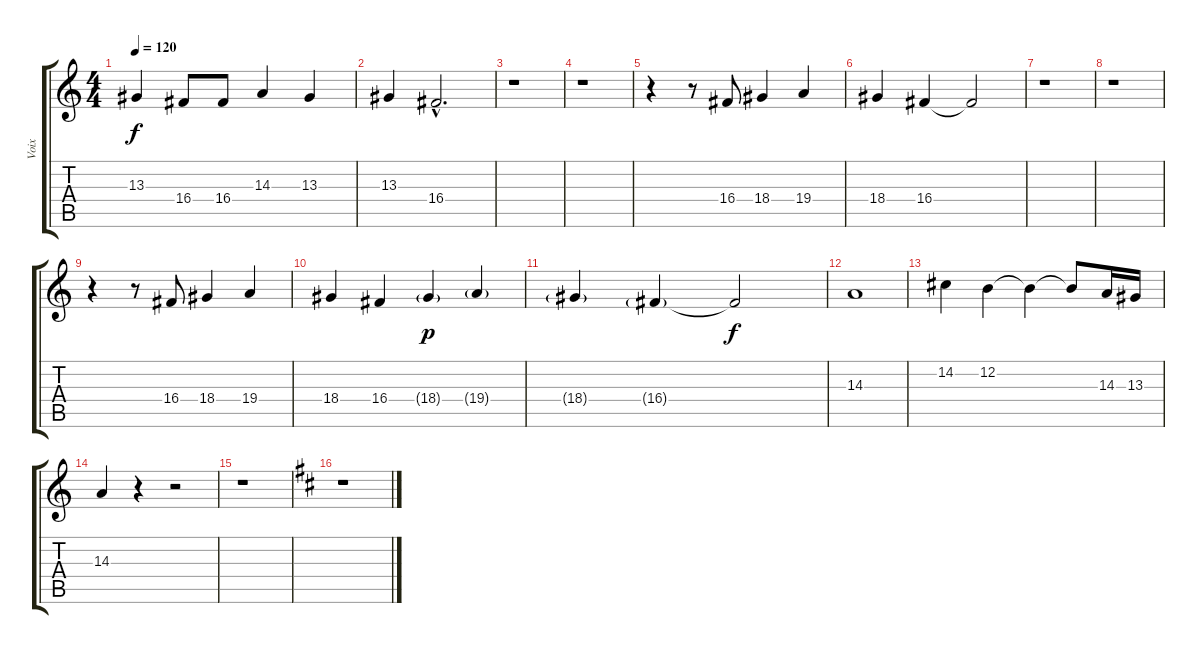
\track ("Voix" "Voix") {instrument electricpiano1}
\staff {score tabs}
\tuning (E4 B3 G3 D3 A2 E2) {hide}
\ts (4 4)
\tempo 120
\clef g2
\ks c
13.3{t}.4{dy f} 16.4.8 16.4.8 14.3.4 13.3.4 |
13.3.4 16.4{hac}.2{d} |
r.1 |
r.1 |
r.4 r.8 16.4.8 18.4.4 19.4.4 |
18.4.4 16.4.4 16.4{t}.2 |
r.1 |
r.1 |
r.4 r.8 16.4.8 18.4.4 19.4.4 |
18.4.4 16.4.4 18.4{g}.4{dy p} 19.4{g}.4 |
18.4{g}.4 16.4{g}.4 16.4{t}.2{dy f} |
14.3.1 |
14.2.4 12.2.4 12.2{t}.4 12.2{t}.8 14.3.16 13.3.16 |
14.3.4 r.4 r.2 |
r.1 |
\ks d
r.1
